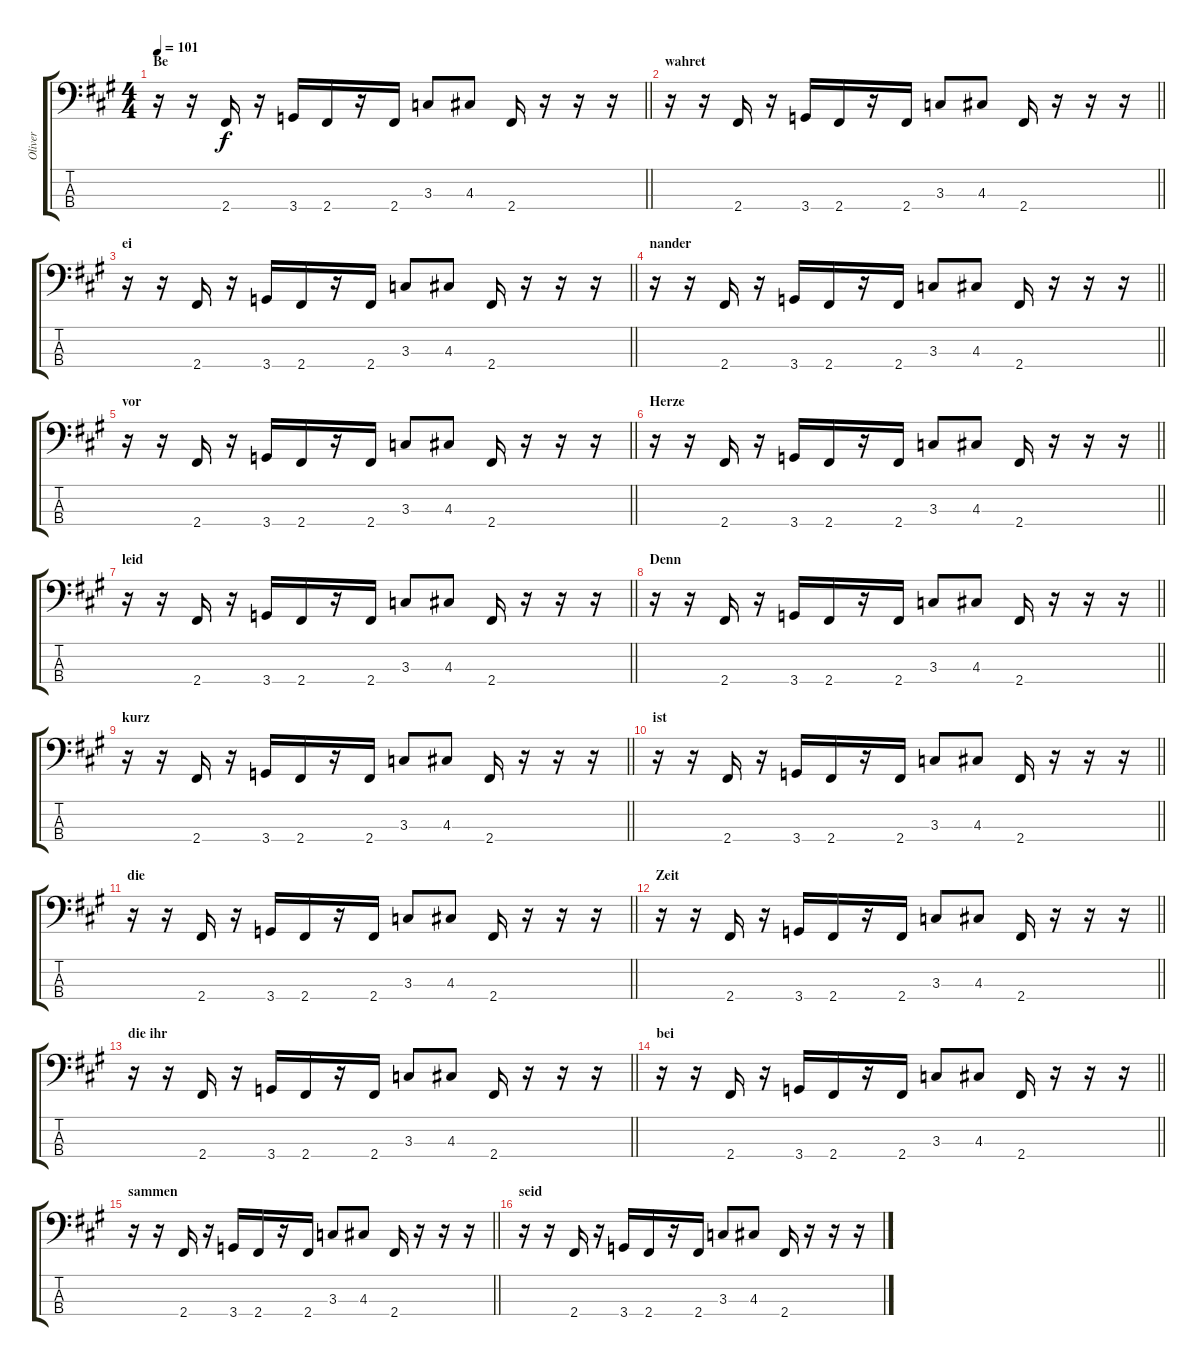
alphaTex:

\track ("Oliver" "Oliver") {instrument electricbasspick}
\staff {score tabs}
\tuning (G2 D2 A1 E1) {hide}
\ts (4 4)
\section ("" "Be")
\tempo 101
\clef f4
\barLineRight lightlight
\ks f#minor
r.16{dy f instrument electricbasspick} r.16 2.4.16 r.16 3.4.16 2.4.16 r.16 2.4.16 3.3.8 4.3.8 2.4.16 r.16 r.16 r.16 |
\section ("" "wahret")
\barLineRight lightlight
r.16 r.16 2.4.16 r.16 3.4.16 2.4.16 r.16 2.4.16 3.3.8 4.3.8 2.4.16 r.16 r.16 r.16 |
\section ("" "ei")
\barLineRight lightlight
r.16 r.16 2.4.16 r.16 3.4.16 2.4.16 r.16 2.4.16 3.3.8 4.3.8 2.4.16 r.16 r.16 r.16 |
\section ("" "nander")
\barLineRight lightlight
r.16 r.16 2.4.16 r.16 3.4.16 2.4.16 r.16 2.4.16 3.3.8 4.3.8 2.4.16 r.16 r.16 r.16 |
\section ("" "vor")
\barLineRight lightlight
r.16 r.16 2.4.16 r.16 3.4.16 2.4.16 r.16 2.4.16 3.3.8 4.3.8 2.4.16 r.16 r.16 r.16 |
\section ("" "Herze")
\barLineRight lightlight
r.16 r.16 2.4.16 r.16 3.4.16 2.4.16 r.16 2.4.16 3.3.8 4.3.8 2.4.16 r.16 r.16 r.16 |
\section ("" "leid")
\barLineRight lightlight
r.16 r.16 2.4.16 r.16 3.4.16 2.4.16 r.16 2.4.16 3.3.8 4.3.8 2.4.16 r.16 r.16 r.16 |
\section ("" "Denn")
\barLineRight lightlight
r.16 r.16 2.4.16 r.16 3.4.16 2.4.16 r.16 2.4.16 3.3.8 4.3.8 2.4.16 r.16 r.16 r.16 |
\section ("" "kurz ")
\barLineRight lightlight
r.16 r.16 2.4.16 r.16 3.4.16 2.4.16 r.16 2.4.16 3.3.8 4.3.8 2.4.16 r.16 r.16 r.16 |
\section ("" "ist")
\barLineRight lightlight
r.16 r.16 2.4.16 r.16 3.4.16 2.4.16 r.16 2.4.16 3.3.8 4.3.8 2.4.16 r.16 r.16 r.16 |
\section ("" "die ")
\barLineRight lightlight
r.16 r.16 2.4.16 r.16 3.4.16 2.4.16 r.16 2.4.16 3.3.8 4.3.8 2.4.16 r.16 r.16 r.16 |
\section ("" "Zeit")
\barLineRight lightlight
r.16 r.16 2.4.16 r.16 3.4.16 2.4.16 r.16 2.4.16 3.3.8 4.3.8 2.4.16 r.16 r.16 r.16 |
\section ("" "die ihr")
\barLineRight lightlight
r.16 r.16 2.4.16 r.16 3.4.16 2.4.16 r.16 2.4.16 3.3.8 4.3.8 2.4.16 r.16 r.16 r.16 |
\section ("" "bei")
\barLineRight lightlight
r.16 r.16 2.4.16 r.16 3.4.16 2.4.16 r.16 2.4.16 3.3.8 4.3.8 2.4.16 r.16 r.16 r.16 |
\section ("" "sammen")
\barLineRight lightlight
r.16 r.16 2.4.16 r.16 3.4.16 2.4.16 r.16 2.4.16 3.3.8 4.3.8 2.4.16 r.16 r.16 r.16 |
\section ("" "seid")
r.16 r.16 2.4.16 r.16 3.4.16 2.4.16 r.16 2.4.16 3.3.8 4.3.8 2.4.16 r.16 r.16 r.16
